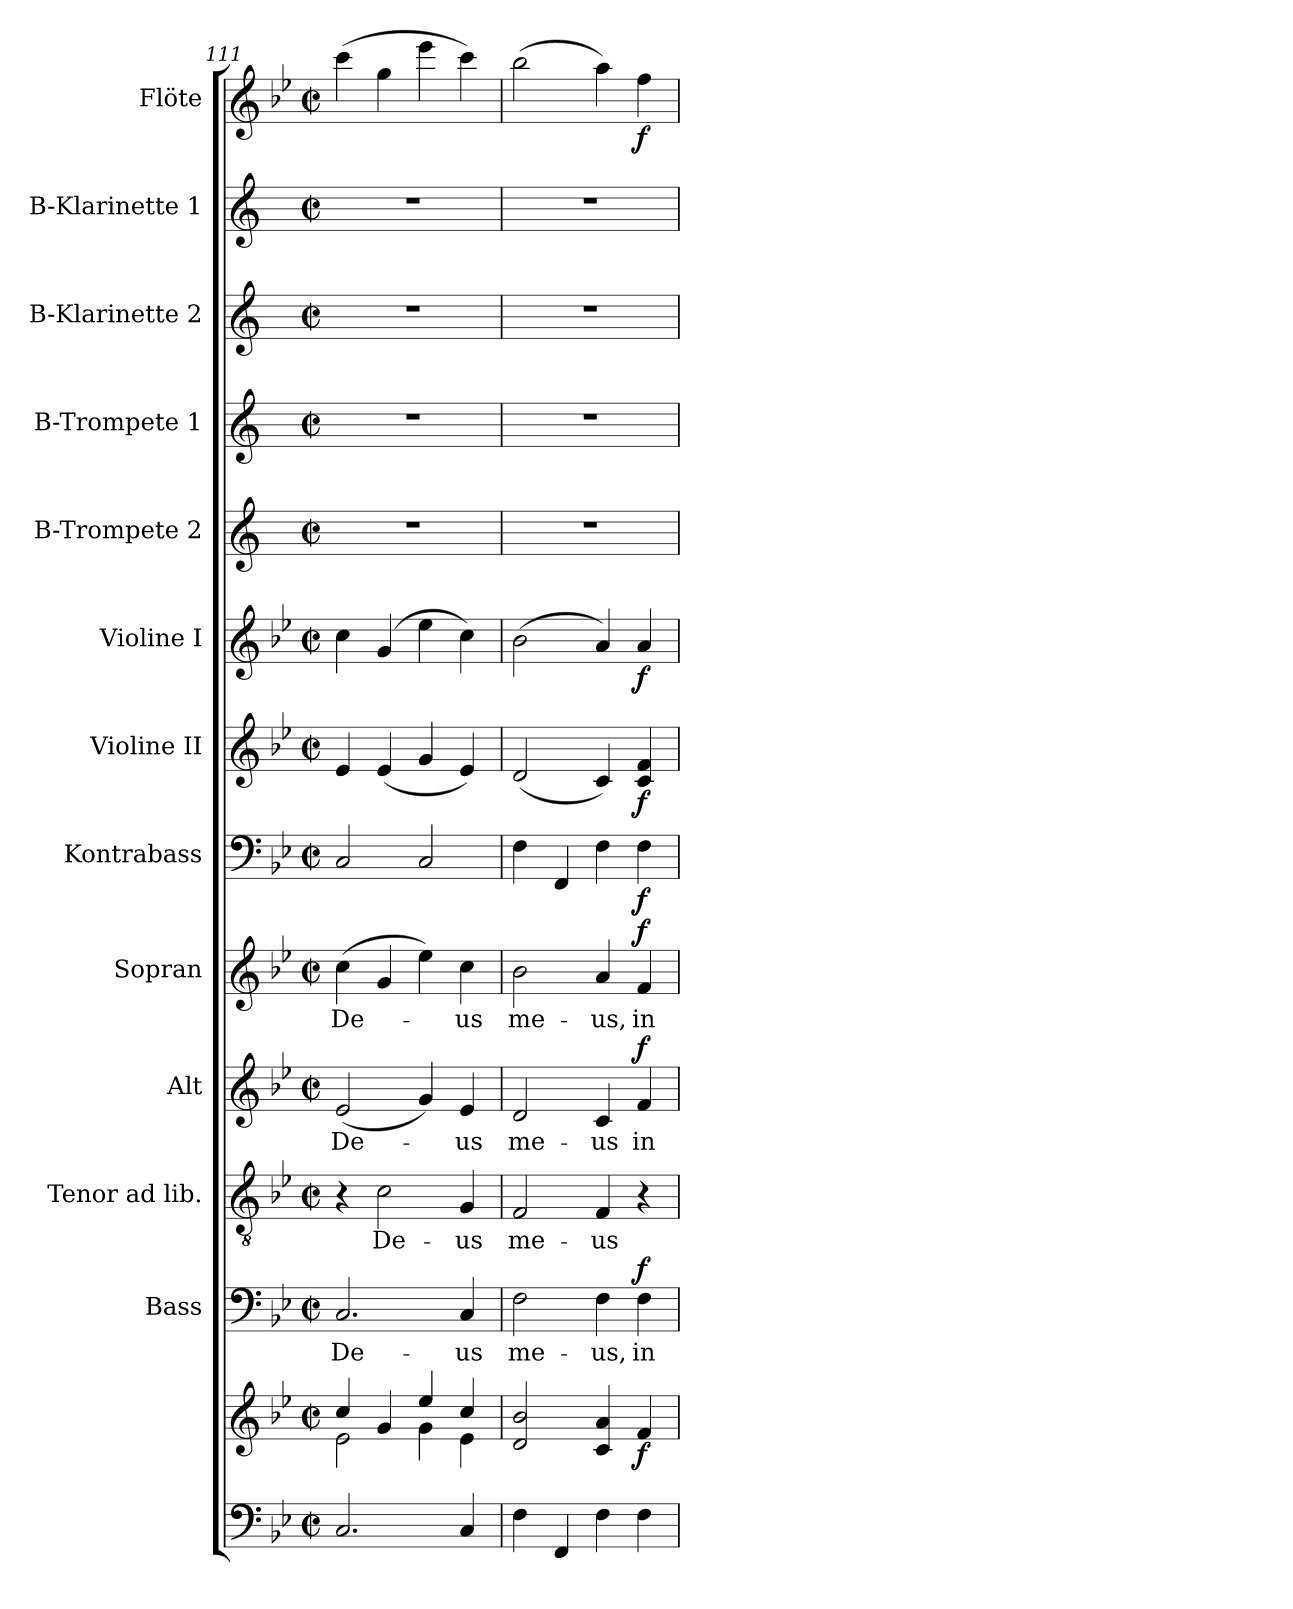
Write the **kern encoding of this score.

**kern	**kern	**dynam	**kern	**text	**dynam	**kern	**text	**kern	**text	**dynam	**kern	**text	**dynam	**kern	**dynam	**kern	**dynam	**kern	**dynam	**kern	**kern	**kern	**kern	**kern	**dynam
*part13	*part13	*part13	*part12	*part12	*part12	*part11	*part11	*part10	*part10	*part10	*part9	*part9	*part9	*part8	*part8	*part7	*part7	*part6	*part6	*part5	*part4	*part3	*part2	*part1	*part1
*staff14	*staff13	*staff13/14	*staff12	*staff12	*staff12	*staff11	*staff11	*staff10	*staff10	*staff10	*staff9	*staff9	*staff9	*staff8	*staff8	*staff7	*staff7	*staff6	*staff6	*staff5	*staff4	*staff3	*staff2	*staff1	*staff1
*	*	*	*I"Bass	*	*	*I"Tenor ad lib.	*	*I"Alt	*	*	*I"Sopran	*	*	*I"Kontrabass	*	*I"Violine II	*	*I"Violine I	*	*I"B-Trompete 2	*I"B-Trompete 1	*I"B-Klarinette 2	*I"B-Klarinette 1	*I"Flöte	*
*	*	*	*I'B.	*	*	*I'T.	*	*I'A.	*	*	*I'S.	*	*	*I'Kb.	*	*I'Vl. II	*	*I'Vl. I	*	*I'B Trp. 2	*I'B Trp. 1	*I'B Kl. 2	*I'B Kl. 1	*I'Fl.	*
*clefF4	*clefG2	*	*clefF4	*	*	*clefGv2	*	*clefG2	*	*	*clefG2	*	*	*clefF4	*	*clefG2	*	*clefG2	*	*clefG2	*clefG2	*clefG2	*clefG2	*clefG2	*
*	*	*	*	*	*	*	*	*	*	*	*	*	*	*ITrd7c12	*	*	*	*	*	*ITrd1c2	*ITrd1c2	*ITrd1c2	*ITrd1c2	*	*
*k[b-e-]	*k[b-e-]	*	*k[b-e-]	*	*	*k[b-e-]	*	*k[b-e-]	*	*	*k[b-e-]	*	*	*k[b-e-]	*	*k[b-e-]	*	*k[b-e-]	*	*k[b-e-]	*k[b-e-]	*k[b-e-]	*k[b-e-]	*k[b-e-]	*
*B-:	*B-:	*	*B-:	*	*	*B-:	*	*B-:	*	*	*B-:	*	*	*B-:	*	*B-:	*	*B-:	*	*B-:	*B-:	*B-:	*B-:	*B-:	*
*M2/2	*M2/2	*	*M2/2	*	*	*M2/2	*	*M2/2	*	*	*M2/2	*	*	*M2/2	*	*M2/2	*	*M2/2	*	*M2/2	*M2/2	*M2/2	*M2/2	*M2/2	*
*met(c|)	*met(c|)	*	*met(c|)	*	*	*met(c|)	*	*met(c|)	*	*	*met(c|)	*	*	*met(c|)	*	*met(c|)	*	*met(c|)	*	*met(c|)	*met(c|)	*met(c|)	*met(c|)	*met(c|)	*
=111	=111	=111	=111	=111	=111	=111	=111	=111	=111	=111	=111	=111	=111	=111	=111	=111	=111	=111	=111	=111	=111	=111	=111	=111	=111
*	*^	*	*	*	*	*	*	*	*	*	*	*	*	*	*	*	*	*	*	*	*	*	*	*	*
!	!	!	!	!	!LO:LY:b	!	!	!	!	!LO:LY:b	!	!	!LO:LY:b	!	!	!	!	!	!	!	!	!	!	!	!	!
2.C/	4cc/	2e-\	.	2.C/	De-	.	4r	.	(<2e-/	De-	.	(>4cc\	De-	.	2CC/	.	4e-/	.	4cc\	.	1r	1r	1r	1r	(>4ccc\	.
!	!	!	!	!	!	!	!	!LO:LY:b	!	!	!	!	!	!	!	!	!	!	!	!	!	!	!	!	!	!
.	4g/	.	.	.	.	.	2c\	De-	.	.	.	4g/	.	.	.	.	(<4e-/	.	(4g/	.	.	.	.	.	4gg\	.
.	4ee-/	4g\	.	.	.	.	.	.	4g/)	.	.	4ee-\)	.	.	2CC/	.	4g/	.	4ee-\	.	.	.	.	.	4eee-\	.
!	!	!	!	!	!LO:LY:b	!	!	!LO:LY:b	!	!LO:LY:b	!	!	!LO:LY:b	!	!	!	!	!	!	!	!	!	!	!	!	!
4C/	4cc/	4e-\	.	4C/	-us	.	4G/	-us	4e-/	-us	.	4cc\	-us	.	.	.	4e-/)	.	4cc\)	.	.	.	.	.	4ccc\)	.
=112	=112	=112	=112	=112	=112	=112	=112	=112	=112	=112	=112	=112	=112	=112	=112	=112	=112	=112	=112	=112	=112	=112	=112	=112	=112	=112
!	!	!	!	!	!LO:LY:b	!	!	!LO:LY:b	!	!LO:LY:b	!	!	!LO:LY:b	!	!	!	!	!	!	!	!	!	!	!	!	!
*	*v	*v	*	*	*	*	*	*	*	*	*	*	*	*	*	*	*	*	*	*	*	*	*	*	*	*
4F\	2d/ 2b-/	.	2F\	me-	.	2F/	me-	2d/	me-	.	2b-\	me-	.	4FF\	.	(<2d/	.	(>2b-\	.	1r	1r	1r	1r	(>2bb-\	.
4FF/	.	.	.	.	.	.	.	.	.	.	.	.	.	4FFF/	.	.	.	.	.	.	.	.	.	.	.
!	!	!	!	!LO:LY:b	!	!	!LO:LY:b	!	!LO:LY:b	!	!	!LO:LY:b	!	!	!	!	!	!	!	!	!	!	!	!	!
4F\	4c/ 4a/	.	4F\	-us,	.	4F/	-us	4c/	-us	.	4a/	-us,	.	4FF\	.	4c/)	.	4a/)	.	.	.	.	.	4aa\)	.
!	!	!LO:DY:b	!	!LO:LY:b	!LO:DY:a	!	!	!	!LO:LY:b	!LO:DY:a	!	!LO:LY:b	!LO:DY:a	!	!LO:DY:b	!	!LO:DY:b	!	!LO:DY:b	!	!	!	!	!	!LO:DY:b
4F\	4f/	f	4F\	in	f	4r	.	4f/	in	f	4f/	in	f	4FF\	f	4c/ 4f/	f	4a/	f	.	.	.	.	4ff\	f
=	=	=	=	=	=	=	=	=	=	=	=	=	=	=	=	=	=	=	=	=	=	=	=	=	=
*-	*-	*-	*-	*-	*-	*-	*-	*-	*-	*-	*-	*-	*-	*-	*-	*-	*-	*-	*-	*-	*-	*-	*-	*-	*-
